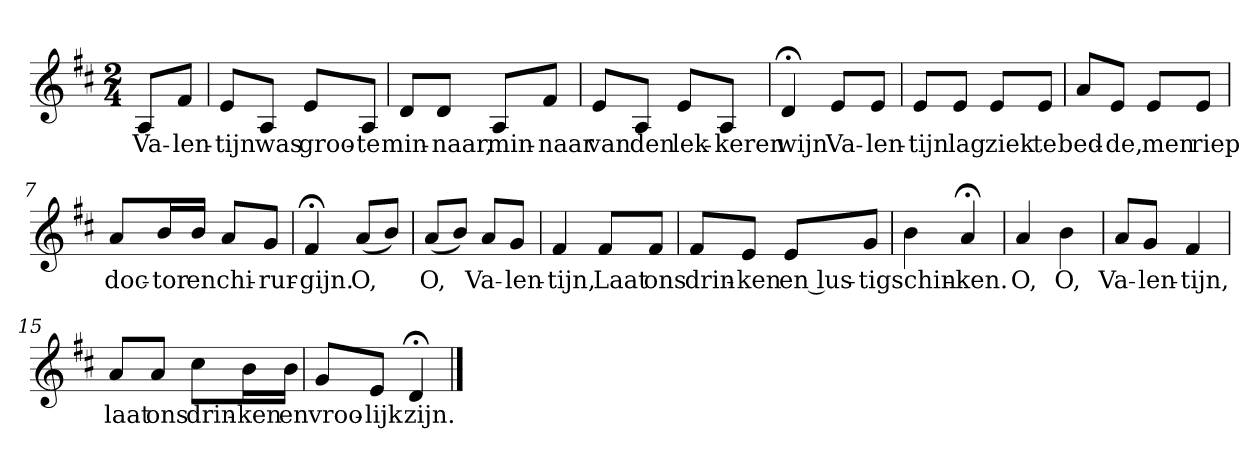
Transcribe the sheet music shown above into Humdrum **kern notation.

**kern	**text
*part1	*part1
*staff1	*staff1
*k[f#c#]	*
*D:	*
*M2/4	*
*MM120	*
=	=
8AL	Va-
8f#J	-len-
=1	=1
8eL	-tijn
8AJ	was
8eL	groo-
8AJ	-te
=2	=2
8dL	min-
8dJ	-naar,
8AL	min-
8f#J	-naar
=3	=3
8eL	van
8AJ	den
8eL	lek-
8AJ	-keren
=4	=4
4d;<	wijn
8eL	Va-
8eJ	-len-
=5	=5
8eL	-tijn
8eJ	lag
8eL	ziek
8eJ	te
=6	=6
8aL	bed-
8eJ	-de,
8eL	men
8eJ	riep
=7	=7
8aL	doc-
16bL	-tor
16bJJ	en
8aL	chi-
8gJ	-rur-
=8	=8
4f#;<	-gijn.
(8aL	O,
8bJ)	.
=9	=9
(8aL	O,
8bJ)	.
8aL	Va-
8gJ	-len-
=10	=10
4f#	-tijn,
8f#L	Laat
8f#J	ons
=11	=11
8f#L	drin-
8eJ	-ken
8eL	en lus-
8gJ	-tig
=12	=12
4b	schin-
4a;<	-ken.
=13	=13
4a	O,
4b	O,
=14	=14
8aL	Va-
8gJ	-len-
4f#	-tijn,
=15	=15
8aL	laat
8aJ	ons
8cc#L	drin-
16bL	-ken
16bJJ	en
=16	=16
8gL	vroo-
8eJ	-lijk
4d;<	zijn.
==	==
*-	*-
